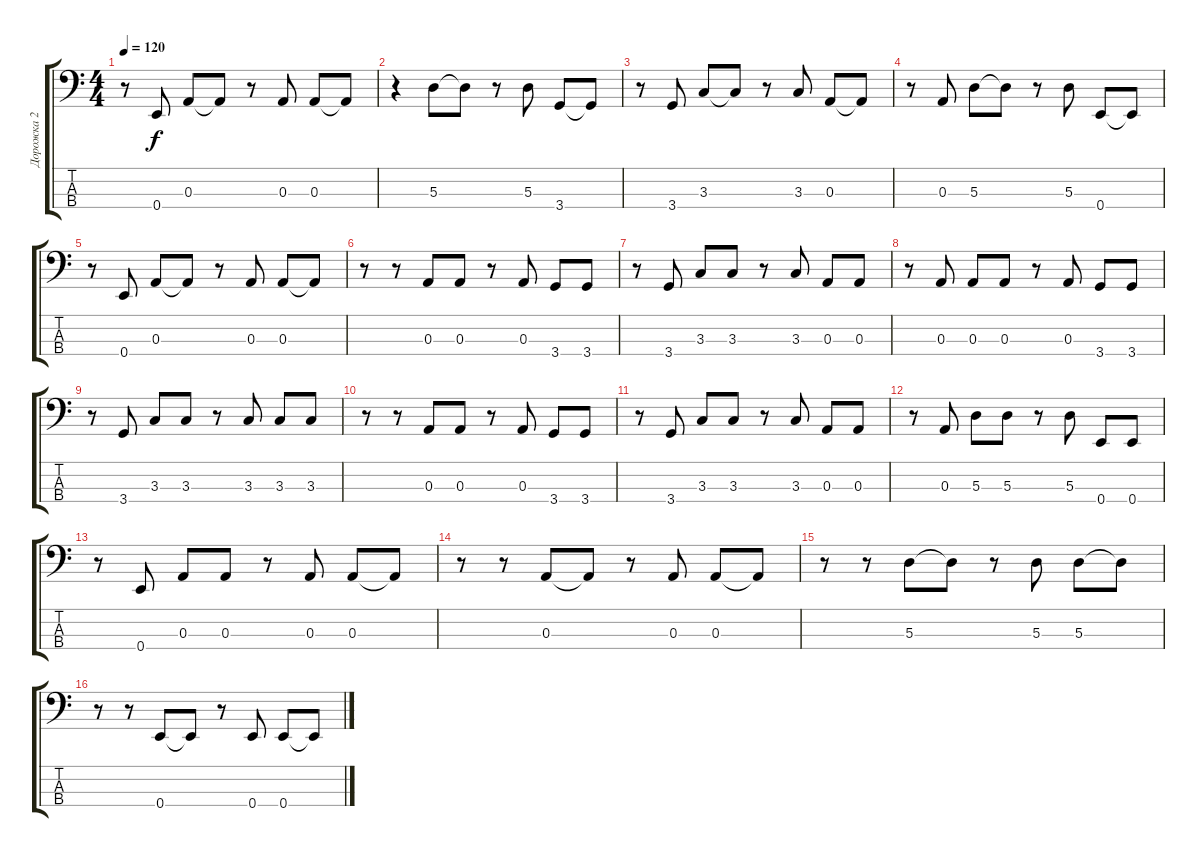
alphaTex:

\track ("Дорожка 2" "Дорожка 2") {instrument fretlessbass}
\staff {score tabs}
\tuning (G2 D2 A1 E1) {hide}
\ts (4 4)
\tempo 120
\clef f4
\ks c
r.8{dy f} 0.4.8 0.3.8 0.3{t}.8 r.8 0.3.8 0.3.8 0.3{t}.8 |
r.4 5.3.8 5.3{t}.8 r.8 5.3.8 3.4.8 3.4{t}.8 |
r.8 3.4.8 3.3.8 3.3{t}.8 r.8 3.3.8 0.3.8 0.3{t}.8 |
r.8 0.3.8 5.3.8 5.3{t}.8 r.8 5.3.8 0.4.8 0.4{t}.8 |
r.8 0.4.8 0.3.8 0.3{t}.8 r.8 0.3.8 0.3.8 0.3{t}.8 |
r.8 r.8 0.3.8 0.3.8 r.8 0.3.8 3.4.8 3.4.8 |
r.8 3.4.8 3.3.8 3.3.8 r.8 3.3.8 0.3.8 0.3.8 |
r.8 0.3.8 0.3.8 0.3.8 r.8 0.3.8 3.4.8 3.4.8 |
r.8 3.4.8 3.3.8 3.3.8 r.8 3.3.8 3.3.8 3.3.8 |
r.8 r.8 0.3.8 0.3.8 r.8 0.3.8 3.4.8 3.4.8 |
r.8 3.4.8 3.3.8 3.3.8 r.8 3.3.8 0.3.8 0.3.8 |
r.8 0.3.8 5.3.8 5.3.8 r.8 5.3.8 0.4.8 0.4.8 |
r.8 0.4.8 0.3.8 0.3.8 r.8 0.3.8 0.3.8 0.3{t}.8 |
r.8 r.8 0.3.8 0.3{t}.8 r.8 0.3.8 0.3.8 0.3{t}.8 |
r.8 r.8 5.3.8 5.3{t}.8 r.8 5.3.8 5.3.8 5.3{t}.8 |
r.8 r.8 0.4.8 0.4{t}.8 r.8 0.4.8 0.4.8 0.4{t}.8
